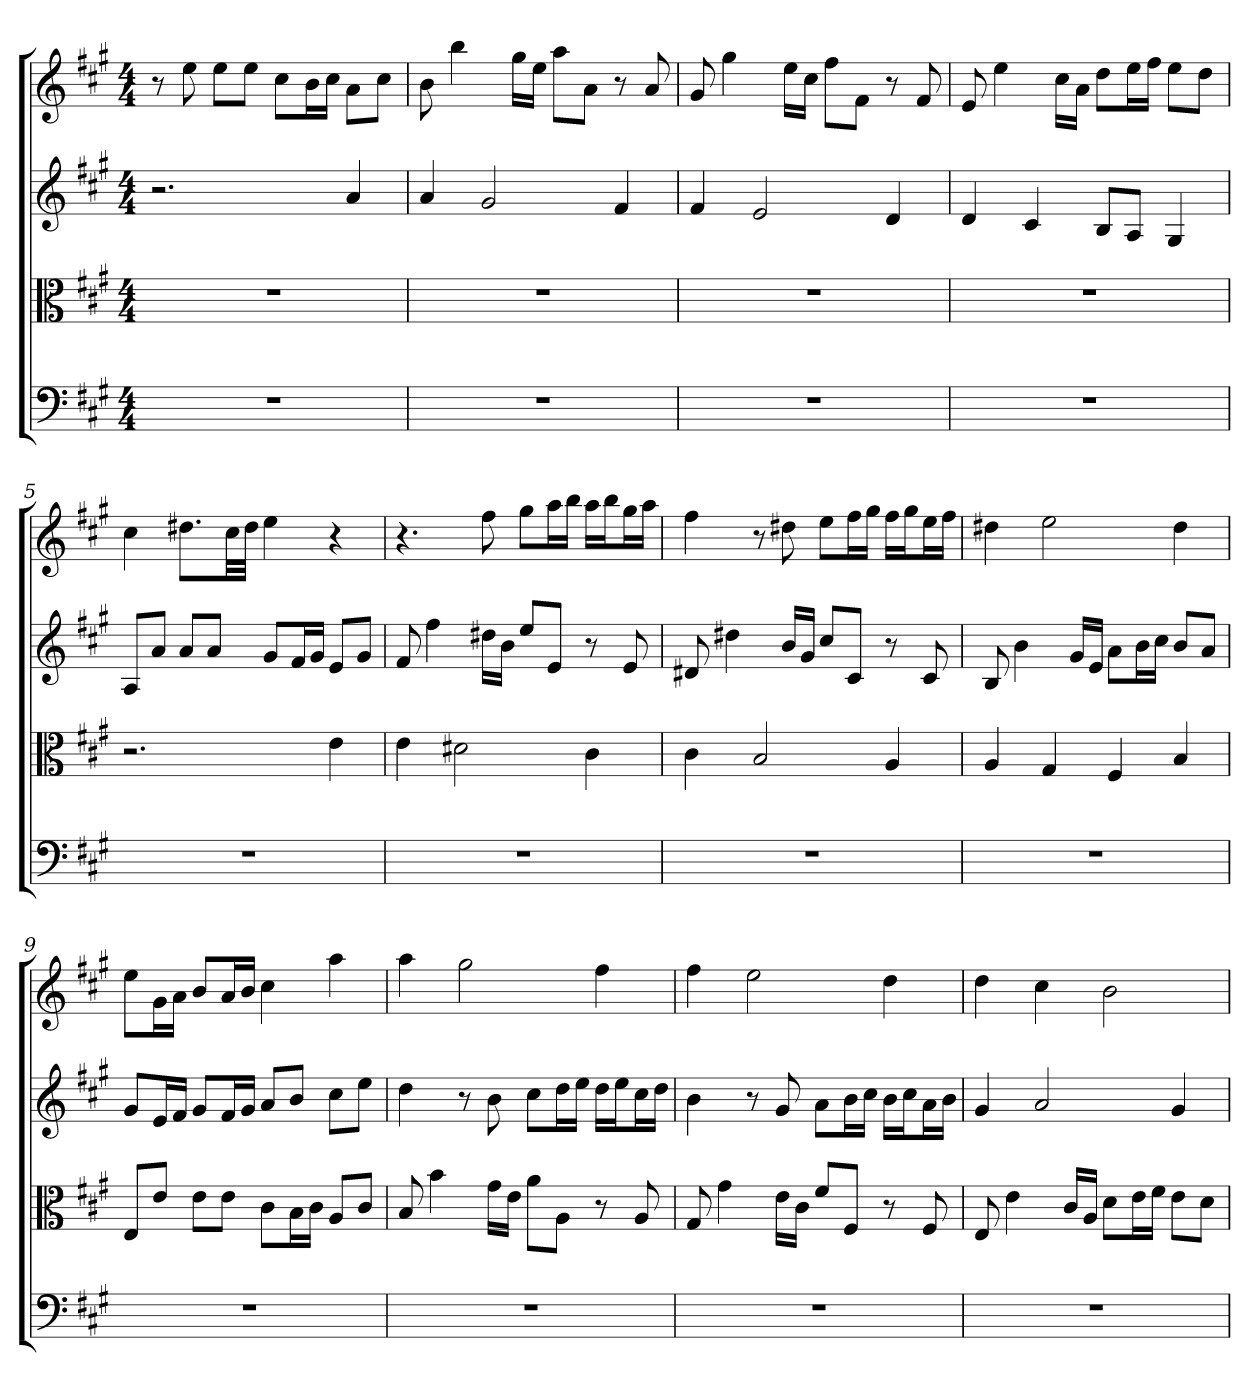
**kern	**kern	**kern	**kern
*part4	*part3	*part2	*part1
*staff4	*staff3	*staff2	*staff1
*clefF4	*clefC3	*	*
*k[f#c#g#]	*k[f#c#g#]	*k[f#c#g#]	*k[f#c#g#]
*A:	*A:	*A:	*A:
*M4/4	*M4/4	*M4/4	*M4/4
=1	=1	=1	=1
1r	1r	2.r	8r
.	.	.	8ee
.	.	.	8eeL
.	.	.	8eeJ
.	.	.	8cc#L
.	.	.	16bL
.	.	.	16cc#JJ
.	.	4a	8aL
.	.	.	8cc#J
=2	=2	=2	=2
1r	1r	4a	8b
.	.	.	4bb
.	.	2g#	.
.	.	.	16gg#LL
.	.	.	16eeJJ
.	.	.	8aaL
.	.	.	8aJ
.	.	4f#	8r
.	.	.	8a
=3	=3	=3	=3
1r	1r	4f#	8g#
.	.	.	4gg#
.	.	2e	.
.	.	.	16eeLL
.	.	.	16cc#JJ
.	.	.	8ff#L
.	.	.	8f#J
.	.	4d	8r
.	.	.	8f#
=4	=4	=4	=4
1r	1r	4d	8e
.	.	.	4ee
.	.	4c#	.
.	.	.	16cc#LL
.	.	.	16aJJ
.	.	8BL	8ddL
.	.	8AJ	16eeL
.	.	.	16ff#JJ
.	.	4G#	8eeL
.	.	.	8ddJ
=5	=5	=5	=5
1r	2.r	8AL	4cc#
.	.	8aJ	.
.	.	8aL	8.dd#XL
.	.	8aJ	.
.	.	.	32cc#LL
.	.	.	32dd#JJJ
.	.	8g#L	4ee
.	.	16f#L	.
.	.	16g#JJ	.
.	4e	8eL	4r
.	.	8g#J	.
=6	=6	=6	=6
1r	4e	8f#	4.r
.	.	4ff#	.
.	2d#X	.	.
.	.	16dd#XLL	8ff#
.	.	16bJJ	.
.	.	8eeL	8gg#L
.	.	8eJ	16aaL
.	.	.	16bbJJ
.	4c#	8r	16aaLL
.	.	.	16bbJ
.	.	8e	16gg#L
.	.	.	16aaJJ
=7	=7	=7	=7
1r	4c#	8d#X	4ff#
.	.	4dd#X	.
.	2B	.	8r
.	.	16bLL	8dd#X
.	.	16g#JJ	.
.	.	8cc#L	8eeL
.	.	8c#J	16ff#L
.	.	.	16gg#JJ
.	4A	8r	16ff#LL
.	.	.	16gg#J
.	.	8c#	16eeL
.	.	.	16ff#JJ
=8	=8	=8	=8
1r	4A	8B	4dd#X
.	.	4b	.
.	4G#	.	2ee
.	.	16g#LL	.
.	.	16eJJ	.
.	4F#	8aL	.
.	.	16bL	.
.	.	16cc#JJ	.
.	4B	8bL	4dd#
.	.	8aJ	.
=9	=9	=9	=9
1r	8E/L	8g#L	8eeL
.	8e/J	16eL	16g#L
.	.	16f#JJ	16aJJ
.	8e\L	8g#L	8bL
.	8e\J	16f#L	16aL
.	.	16g#JJ	16bJJ
.	8c#\L	8aL	4cc#
.	16B\L	8bJ	.
.	16c#\JJ	.	.
.	8A/L	8cc#L	4aa
.	8c#/J	8eeJ	.
=10	=10	=10	=10
1r	8B	4dd	4aa
.	4b	.	.
.	.	8r	2gg#
.	16g#\LL	8b	.
.	16e\JJ	.	.
.	8a\L	8cc#L	.
.	8A\J	16ddL	.
.	.	16eeJJ	.
.	8r	16ddLL	4ff#
.	.	16eeJ	.
.	8A	16cc#L	.
.	.	16ddJJ	.
=11	=11	=11	=11
1r	8G#	4b	4ff#
.	4g#	.	.
.	.	8r	2ee
.	16e\LL	8g#	.
.	16c#\JJ	.	.
.	8f#/L	8aL	.
.	8F#/J	16bL	.
.	.	16cc#JJ	.
.	8r	16bLL	4dd
.	.	16cc#J	.
.	8F#	16aL	.
.	.	16bJJ	.
=12	=12	=12	=12
1r	8E	4g#	4dd
.	4e	.	.
.	.	2a	4cc#
.	16c#/LL	.	.
.	16A/JJ	.	.
.	8d\L	.	2b
.	16e\L	.	.
.	16f#\JJ	.	.
.	8e\L	4g#	.
.	8d\J	.	.
=	=	=	=
*-	*-	*-	*-
